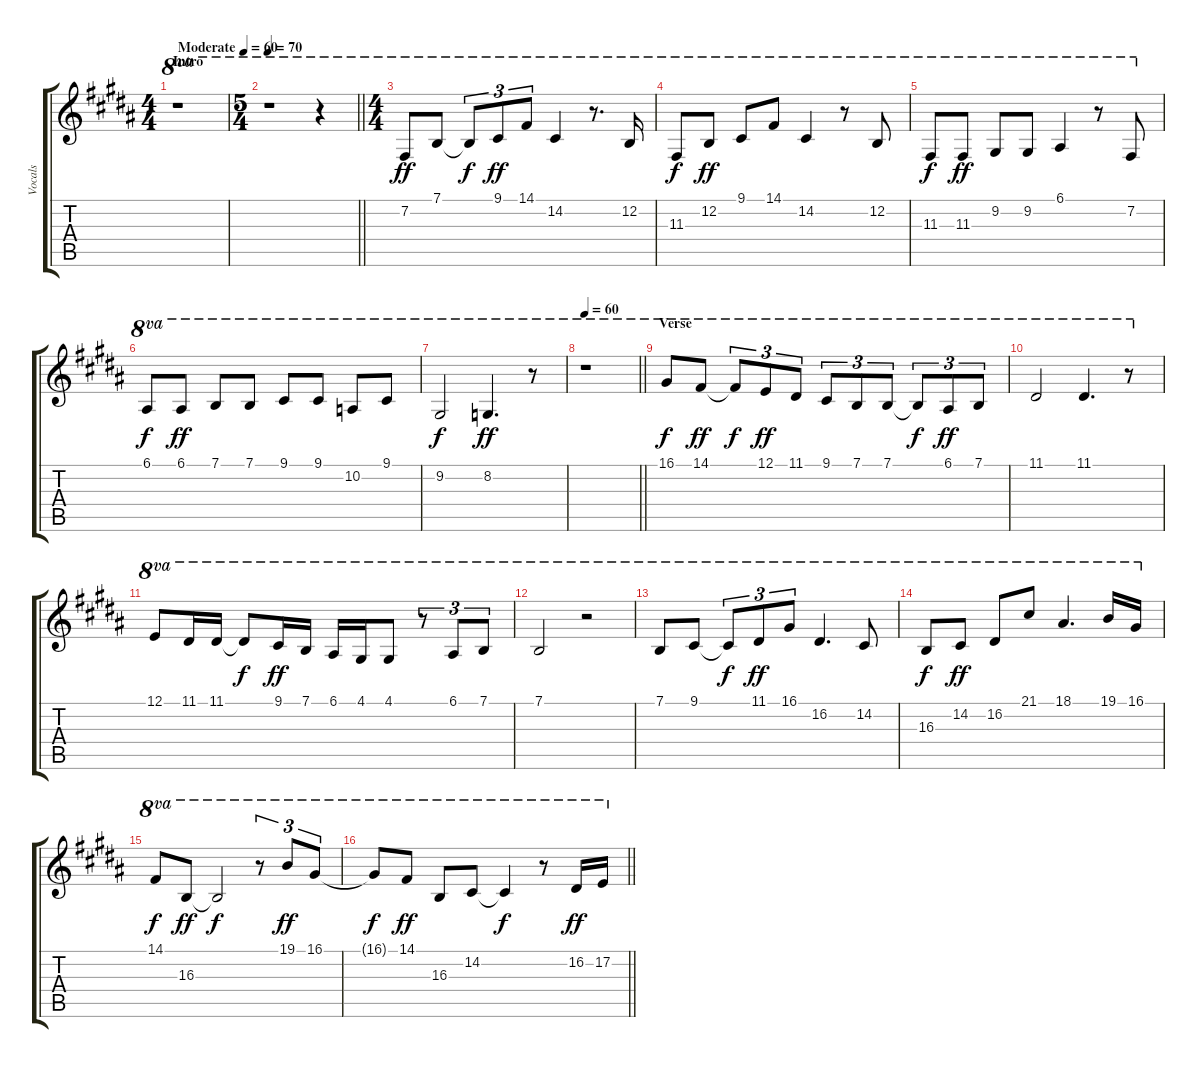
\track ("Vocals" "Vocals") {instrument baritonesax}
\staff {score tabs}
\tuning (E4 B3 G3 D3 A2 E2) {hide}
\ts (4 4)
\section ("" "Intro")
\tempo (60 "Moderate")
\clef g2
\ks g#minor
r.1{ot 8va dy ff instrument baritonesax} |
\ts (5 4)
\tempo 70
\barLineRight lightlight
r.1{ot 8va} r.4{ot 8va} |
\ts (4 4)
7.2.8{ot 8va} 7.1.8{ot 8va} 7.1{t}.8{tu (3 2) ot 8va dy f} 9.1.8{tu (3 2) ot 8va dy ff} 14.1.8{tu (3 2) ot 8va} 14.2.4{ot 8va} r.8{d ot 8va} 12.2.16{ot 8va} |
11.3.8{ot 8va dy f} 12.2.8{ot 8va dy ff} 9.1.8{ot 8va} 14.1.8{ot 8va} 14.2.4{ot 8va} r.8{ot 8va} 12.2.8{ot 8va} |
11.3.8{ot 8va dy f} 11.3.8{ot 8va dy ff} 9.2.8{ot 8va} 9.2.8{ot 8va} 6.1.4{ot 8va} r.8{ot 8va} 7.2.8{ot 8va} |
6.1.8{ot 8va dy f} 6.1.8{ot 8va dy ff} 7.1.8{ot 8va} 7.1.8{ot 8va} 9.1.8{ot 8va} 9.1.8{ot 8va} 10.2.8{ot 8va} 9.1.8{ot 8va} |
9.2.2{ot 8va dy f} 8.2.4{d ot 8va dy ff} r.8{ot 8va} |
\tempo 60
\barLineRight lightlight
r.1{ot 8va} |
\section ("" "Verse")
16.1.8{ot 8va dy f} 14.1.8{ot 8va dy ff} 14.1{t}.8{tu (3 2) ot 8va dy f} 12.1.8{tu (3 2) ot 8va dy ff} 11.1.8{tu (3 2) ot 8va} 9.1.8{tu (3 2) ot 8va} 7.1.8{tu (3 2) ot 8va} 7.1.8{tu (3 2) ot 8va} 7.1{t}.8{tu (3 2) ot 8va dy f} 6.1.8{tu (3 2) ot 8va dy ff} 7.1.8{tu (3 2) ot 8va} |
11.1.2{ot 8va} 11.1.4{d ot 8va} r.8{ot 8va} |
12.1.8{ot 8va} 11.1.16{ot 8va} 11.1.16{ot 8va} 11.1{t}.8{ot 8va dy f} 9.1.16{ot 8va dy ff} 7.1.16{ot 8va} 6.1.16{ot 8va} 4.1.16{ot 8va} 4.1.8{ot 8va} r.8{tu (3 2) ot 8va} 6.1.8{tu (3 2) ot 8va} 7.1.8{tu (3 2) ot 8va} |
7.1.2{ot 8va} r.2{ot 8va} |
7.1.8{ot 8va} 9.1.8{ot 8va} 9.1{t}.8{tu (3 2) ot 8va dy f} 11.1.8{tu (3 2) ot 8va dy ff} 16.1.8{tu (3 2) ot 8va} 16.2.4{d ot 8va} 14.2.8{ot 8va} |
16.3.8{ot 8va dy f} 14.2.8{ot 8va dy ff} 16.2.8{ot 8va} 21.1.8{ot 8va} 18.1.4{d ot 8va} 19.1.16{ot 8va} 16.1.16{ot 8va} |
14.1.8{ot 8va dy f} 16.3.8{ot 8va dy ff} 16.3{t}.2{ot 8va dy f} r.8{tu (3 2) ot 8va} 19.1.8{tu (3 2) ot 8va dy ff} 16.1.8{tu (3 2) ot 8va} |
\barLineRight lightlight
16.1{t}.8{ot 8va dy f} 14.1.8{ot 8va dy ff} 16.3.8{ot 8va} 14.2.8{ot 8va} 14.2{t}.4{ot 8va dy f} r.8{ot 8va} 16.2.16{ot 8va dy ff} 17.2.16{ot 8va}
